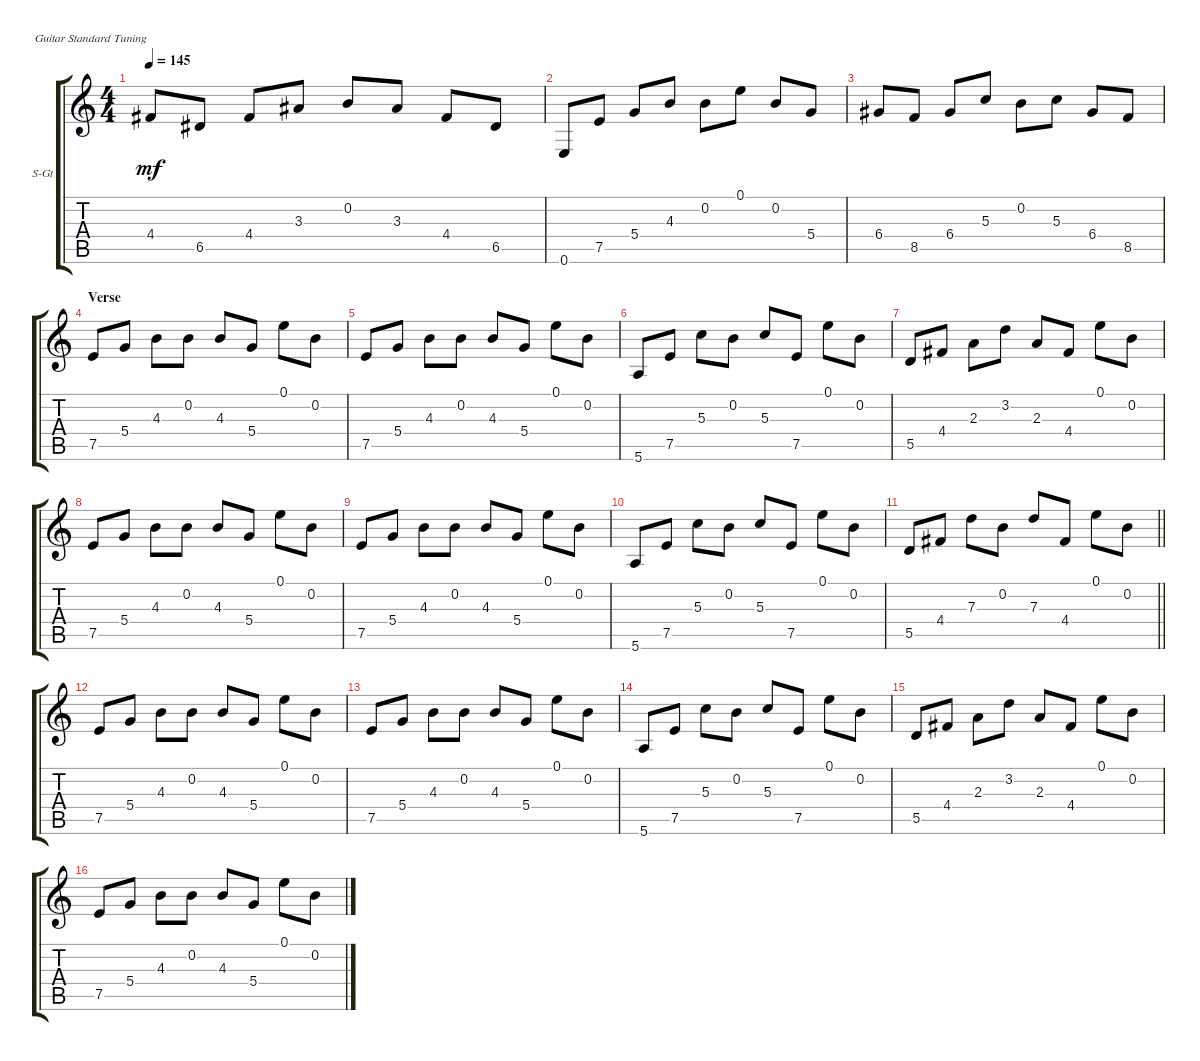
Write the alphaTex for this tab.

\defaultSystemsLayout 4
\bracketExtendMode groupsimilarinstruments
\firstSystemTrackNameOrientation horizontal
\otherSystemsTrackNameOrientation horizontal
\track ("Steel Guitar" "S-Gt") {instrument acousticguitarsteel}
\staff {score tabs}
\tuning (E4 B3 G3 D3 A2 E2)
\ts (4 4)
\tempo 145
\clef g2
\ks c
4.4.8{dy mf} 6.5.8 4.4.8 3.3.8 0.2.8 3.3.8 4.4.8 6.5.8 |
0.6.8 7.5.8 5.4.8 4.3.8 0.2.8 0.1.8 0.2.8 5.4.8 |
6.4.8 8.5.8 6.4.8 5.3.8 0.2.8 5.3.8 6.4.8 8.5.8 |
\section ("" "Verse")
7.5.8 5.4.8 4.3.8 0.2.8 4.3.8 5.4.8 0.1.8 0.2.8 |
7.5.8 5.4.8 4.3.8 0.2.8 4.3.8 5.4.8 0.1.8 0.2.8 |
5.6.8 7.5.8 5.3.8 0.2.8 5.3.8 7.5.8 0.1.8 0.2.8 |
5.5.8 4.4.8 2.3.8 3.2.8 2.3.8 4.4.8 0.1.8 0.2.8 |
7.5.8 5.4.8 4.3.8 0.2.8 4.3.8 5.4.8 0.1.8 0.2.8 |
7.5.8 5.4.8 4.3.8 0.2.8 4.3.8 5.4.8 0.1.8 0.2.8 |
5.6.8 7.5.8 5.3.8 0.2.8 5.3.8 7.5.8 0.1.8 0.2.8 |
\barLineRight lightlight
5.5.8 4.4.8 7.3.8 0.2.8 7.3.8 4.4.8 0.1.8 0.2.8 |
7.5.8 5.4.8 4.3.8 0.2.8 4.3.8 5.4.8 0.1.8 0.2.8 |
7.5.8 5.4.8 4.3.8 0.2.8 4.3.8 5.4.8 0.1.8 0.2.8 |
5.6.8 7.5.8 5.3.8 0.2.8 5.3.8 7.5.8 0.1.8 0.2.8 |
5.5.8 4.4.8 2.3.8 3.2.8 2.3.8 4.4.8 0.1.8 0.2.8 |
7.5.8 5.4.8 4.3.8 0.2.8 4.3.8 5.4.8 0.1.8 0.2.8
